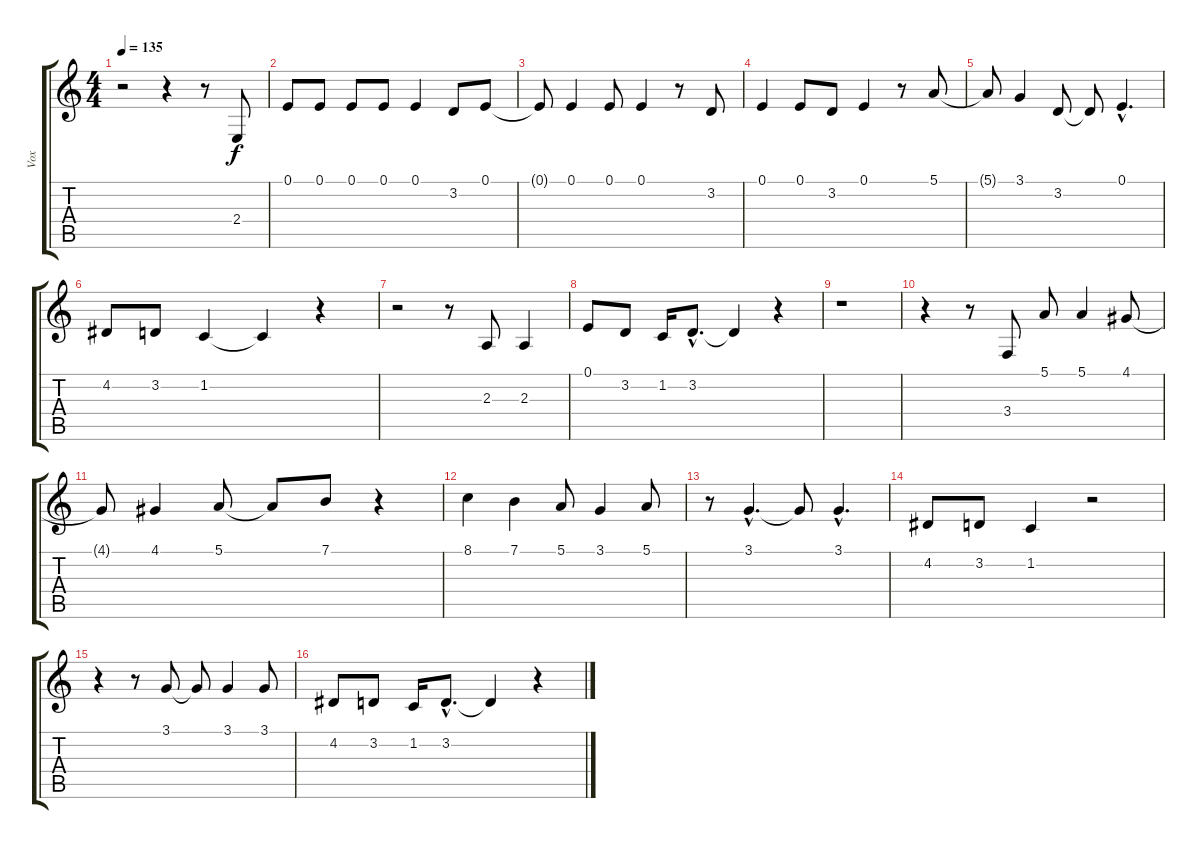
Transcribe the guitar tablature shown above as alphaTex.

\track ("Vox" "Vox") {instrument tenorsax}
\staff {score tabs}
\tuning (E4 B3 G3 D3 A2 E2) {hide}
\ts (4 4)
\tempo 135
\clef g2
\ks c
r.2{dy f} r.4 r.8 2.4.8 |
0.1.8 0.1.8 0.1.8 0.1.8 0.1.4 3.2.8 0.1.8 |
0.1{t}.8 0.1.4 0.1.8 0.1.4 r.8 3.2.8 |
0.1.4 0.1.8 3.2.8 0.1.4 r.8 5.1.8 |
5.1{t}.8 3.1.4 3.2.8 3.2{t}.8 0.1{hac}.4{d} |
4.2.8 3.2.8 1.2.4 1.2{t}.4 r.4 |
r.2 r.8 2.3.8 2.3.4 |
0.1.8 3.2.8 1.2.16 3.2{hac}.8{d} 3.2{t}.4 r.4 |
r.1 |
r.4 r.8 3.4.8 5.1.8 5.1.4 4.1.8 |
4.1{t}.8 4.1.4 5.1.8 5.1{t}.8 7.1.8 r.4 |
8.1.4 7.1.4 5.1.8 3.1.4 5.1.8 |
r.8 3.1{hac}.4{d} 3.1{t}.8 3.1{hac}.4{d} |
4.2.8 3.2.8 1.2.4 r.2 |
r.4 r.8 3.1.8 3.1{t}.8 3.1.4 3.1.8 |
4.2.8 3.2.8 1.2.16 3.2{hac}.8{d} 3.2{t}.4 r.4
